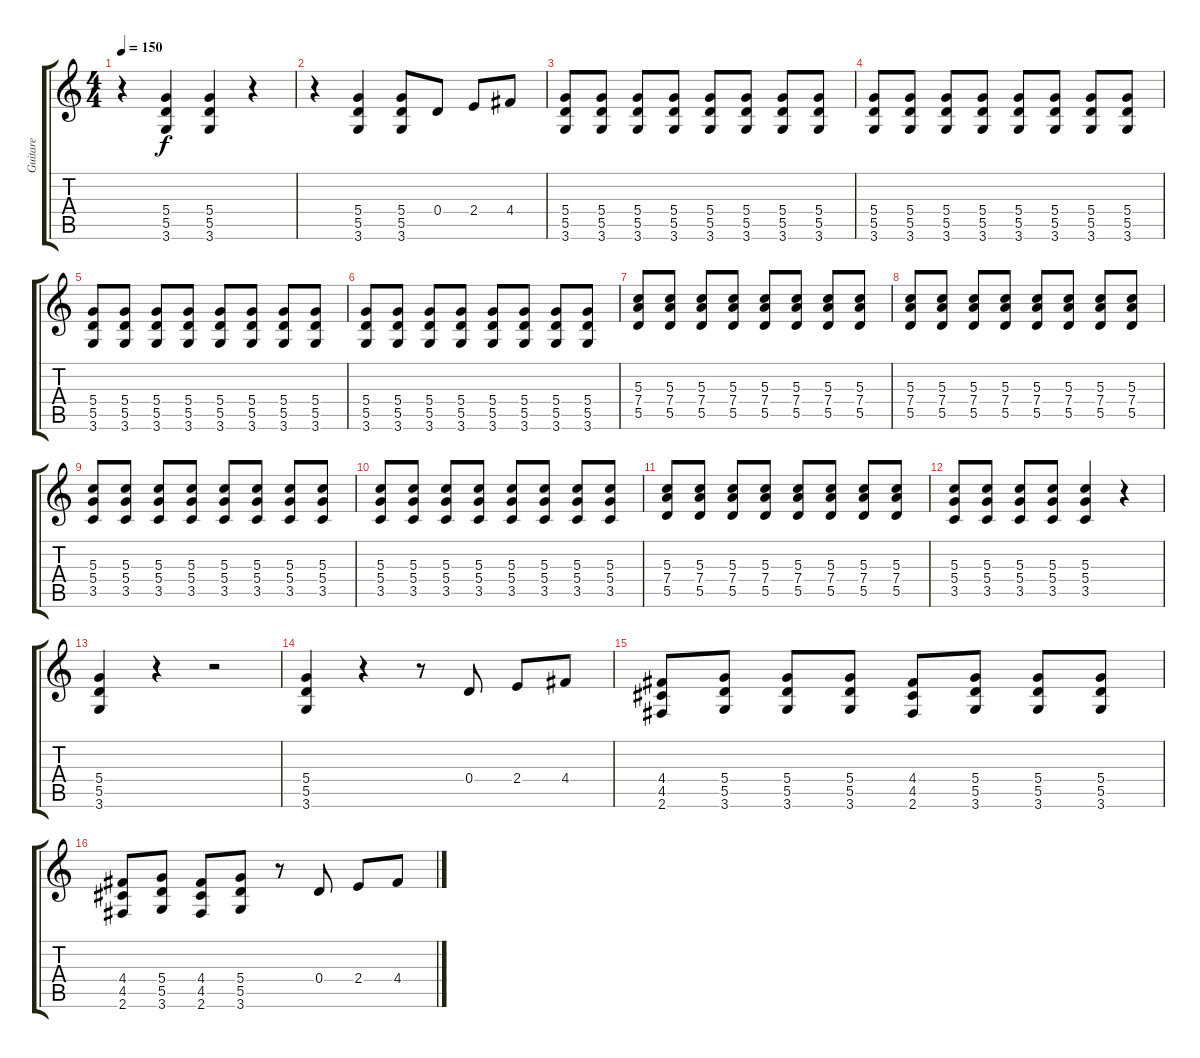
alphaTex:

\track ("Guitare" "Guitare") {instrument distortionguitar}
\staff {score tabs}
\tuning (E4 B3 G3 D3 A2 E2) {hide}
\ts (4 4)
\tempo 150
\clef g2
\ks c
r.4{dy f} (5.4 5.5 3.6).4 (5.4 5.5 3.6).4 r.4 |
r.4 (5.4 5.5 3.6).4 (5.4 5.5 3.6).8 0.4.8 2.4.8 4.4.8 |
(5.4 5.5 3.6).8 (5.4 5.5 3.6).8 (5.4 5.5 3.6).8 (5.4 5.5 3.6).8 (5.4 5.5 3.6).8 (5.4 5.5 3.6).8 (5.4 5.5 3.6).8 (5.4 5.5 3.6).8 |
(5.4 5.5 3.6).8 (5.4 5.5 3.6).8 (5.4 5.5 3.6).8 (5.4 5.5 3.6).8 (5.4 5.5 3.6).8 (5.4 5.5 3.6).8 (5.4 5.5 3.6).8 (5.4 5.5 3.6).8 |
(5.4 5.5 3.6).8 (5.4 5.5 3.6).8 (5.4 5.5 3.6).8 (5.4 5.5 3.6).8 (5.4 5.5 3.6).8 (5.4 5.5 3.6).8 (5.4 5.5 3.6).8 (5.4 5.5 3.6).8 |
(5.4 5.5 3.6).8 (5.4 5.5 3.6).8 (5.4 5.5 3.6).8 (5.4 5.5 3.6).8 (5.4 5.5 3.6).8 (5.4 5.5 3.6).8 (5.4 5.5 3.6).8 (5.4 5.5 3.6).8 |
(5.3 7.4 5.5).8 (5.3 7.4 5.5).8 (5.3 7.4 5.5).8 (5.3 7.4 5.5).8 (5.3 7.4 5.5).8 (5.3 7.4 5.5).8 (5.3 7.4 5.5).8 (5.3 7.4 5.5).8 |
(5.3 7.4 5.5).8 (5.3 7.4 5.5).8 (5.3 7.4 5.5).8 (5.3 7.4 5.5).8 (5.3 7.4 5.5).8 (5.3 7.4 5.5).8 (5.3 7.4 5.5).8 (5.3 7.4 5.5).8 |
(5.3 5.4 3.5).8 (5.3 5.4 3.5).8 (5.3 5.4 3.5).8 (5.3 5.4 3.5).8 (5.3 5.4 3.5).8 (5.3 5.4 3.5).8 (5.3 5.4 3.5).8 (5.3 5.4 3.5).8 |
(5.3 5.4 3.5).8 (5.3 5.4 3.5).8 (5.3 5.4 3.5).8 (5.3 5.4 3.5).8 (5.3 5.4 3.5).8 (5.3 5.4 3.5).8 (5.3 5.4 3.5).8 (5.3 5.4 3.5).8 |
(5.3 7.4 5.5).8 (5.3 7.4 5.5).8 (5.3 7.4 5.5).8 (5.3 7.4 5.5).8 (5.3 7.4 5.5).8 (5.3 7.4 5.5).8 (5.3 7.4 5.5).8 (5.3 7.4 5.5).8 |
(5.3 5.4 3.5).8 (5.3 5.4 3.5).8 (5.3 5.4 3.5).8 (5.3 5.4 3.5).8 (5.3 5.4 3.5).4 r.4 |
(5.4 5.5 3.6).4 r.4 r.2 |
(5.4 5.5 3.6).4 r.4 r.8 0.4.8 2.4.8 4.4.8 |
(4.4 4.5 2.6).8 (5.4 5.5 3.6).8 (5.4 5.5 3.6).8 (5.4 5.5 3.6).8 (4.4 4.5 2.6).8 (5.4 5.5 3.6).8 (5.4 5.5 3.6).8 (5.4 5.5 3.6).8 |
(4.4 4.5 2.6).8 (5.4 5.5 3.6).8 (4.4 4.5 2.6).8 (5.4 5.5 3.6).8 r.8 0.4.8 2.4.8 4.4.8
